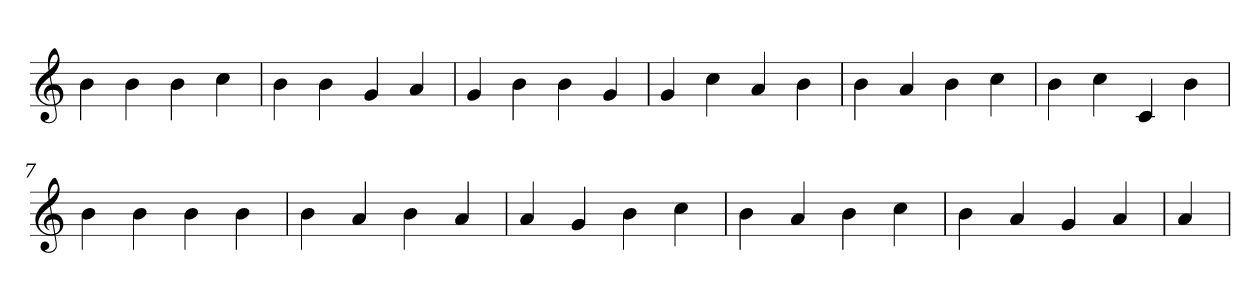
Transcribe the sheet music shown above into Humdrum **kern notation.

**kern
*part1
*staff1
*clefG2
=1
4b
4b
4b
4cc
=2
4b
4b
4g
4a
=3
4g
4b
4b
4g
=4
4g
4cc
4a
4b
=5
4b
4a
4b
4cc
=6
4b
4cc
4c
4b
=7
4b
4b
4b
4b
=8
4b
4a
4b
4a
=9
4a
4g
4b
4cc
=10
4b
4a
4b
4cc
=11
4b
4a
4g
4a
=12
4a
=
*-
